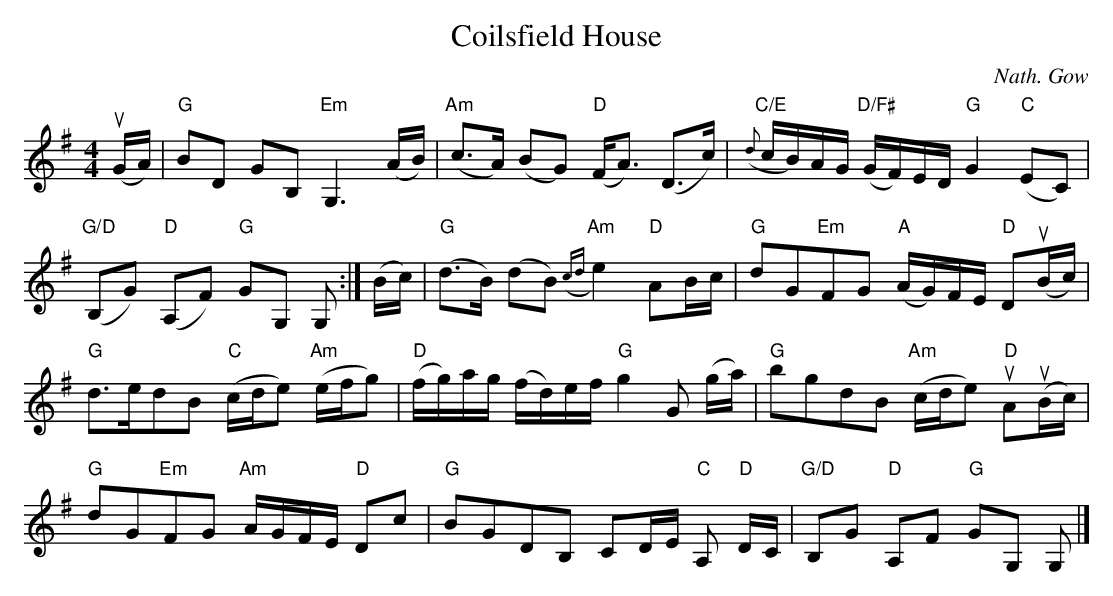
X:1
T:Coilsfield House
M:4/4
L:1/8
C:Nath. Gow
K:G
(uG/A/)|\
"G"BD GB, "Em"G,3 (A/B/)|"Am" (c>A) (BG) "D"(F<A) (D>c)|"C/E" ({d}c/B/)A/G/ "D/F#"(G/F/)E/D/ "G"G2 "C"(EC)|
"G/D" (B,G) "D"(A,F) "G"GG, G,:|(B/c/)|"G"(d>B) (dB) "Am"({cd}e2) "D"AB/c/|"G" dG"Em"FG "A"(A/G/)F/E/ "D"D(uB/c/)|
"G"d>edB "C"(c/d/e) "Am"(e/f/g)|"D"(f/g/)a/g/ (f/d/)e/f/ "G"g2 G (g/a/)|"G"bgdB "Am"(c/d/e) "D"uA(uB/c/)|
"G"dG"Em"FG "Am"A/G/F/E/ "D"Dc|"G" BGDB, CD/E/ "C"A, "D"D/C/| "G/D"B,G "D"A,F "G"GG, G,|]
